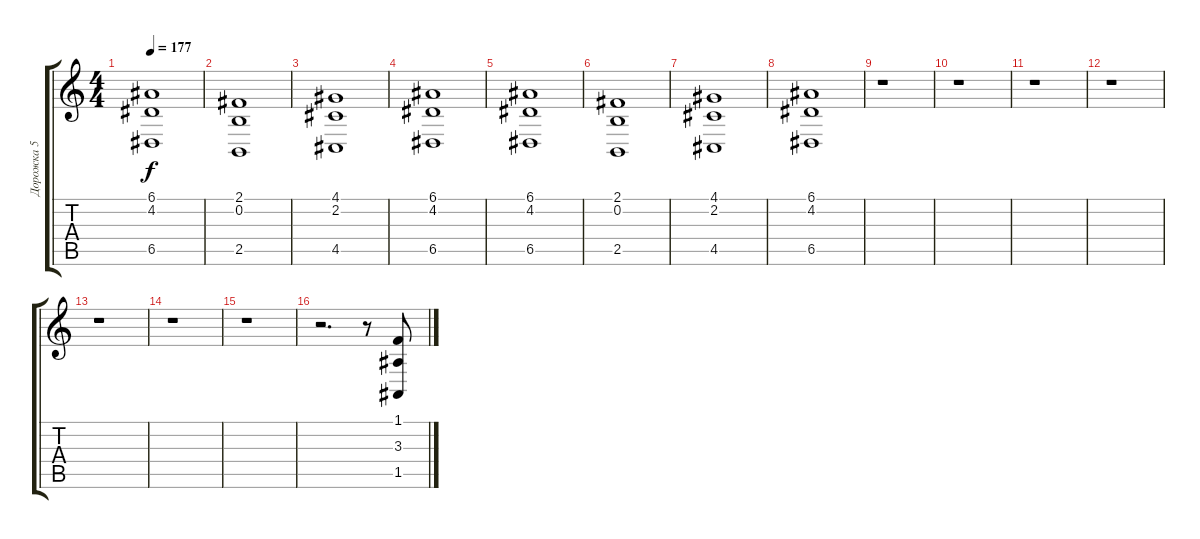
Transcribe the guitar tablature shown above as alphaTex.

\track ("Дорожка 5" "Дорожка 5") {instrument synthstrings1}
\staff {score tabs}
\tuning (E4 B3 G3 D3 A2 E2) {hide}
\ts (4 4)
\tempo 177
\clef g2
\ks c
(6.1 4.2 6.5).1{dy f} |
(2.1 0.2 2.5).1 |
(4.1 2.2 4.5).1 |
(6.1 4.2 6.5).1 |
(6.1 4.2 6.5).1 |
(2.1 0.2 2.5).1 |
(4.1 2.2 4.5).1 |
(6.1 4.2 6.5).1 |
r.1 |
r.1 |
r.1 |
r.1 |
r.1 |
r.1 |
r.1 |
r.2{d} r.8 (1.1 3.3 1.5).8
